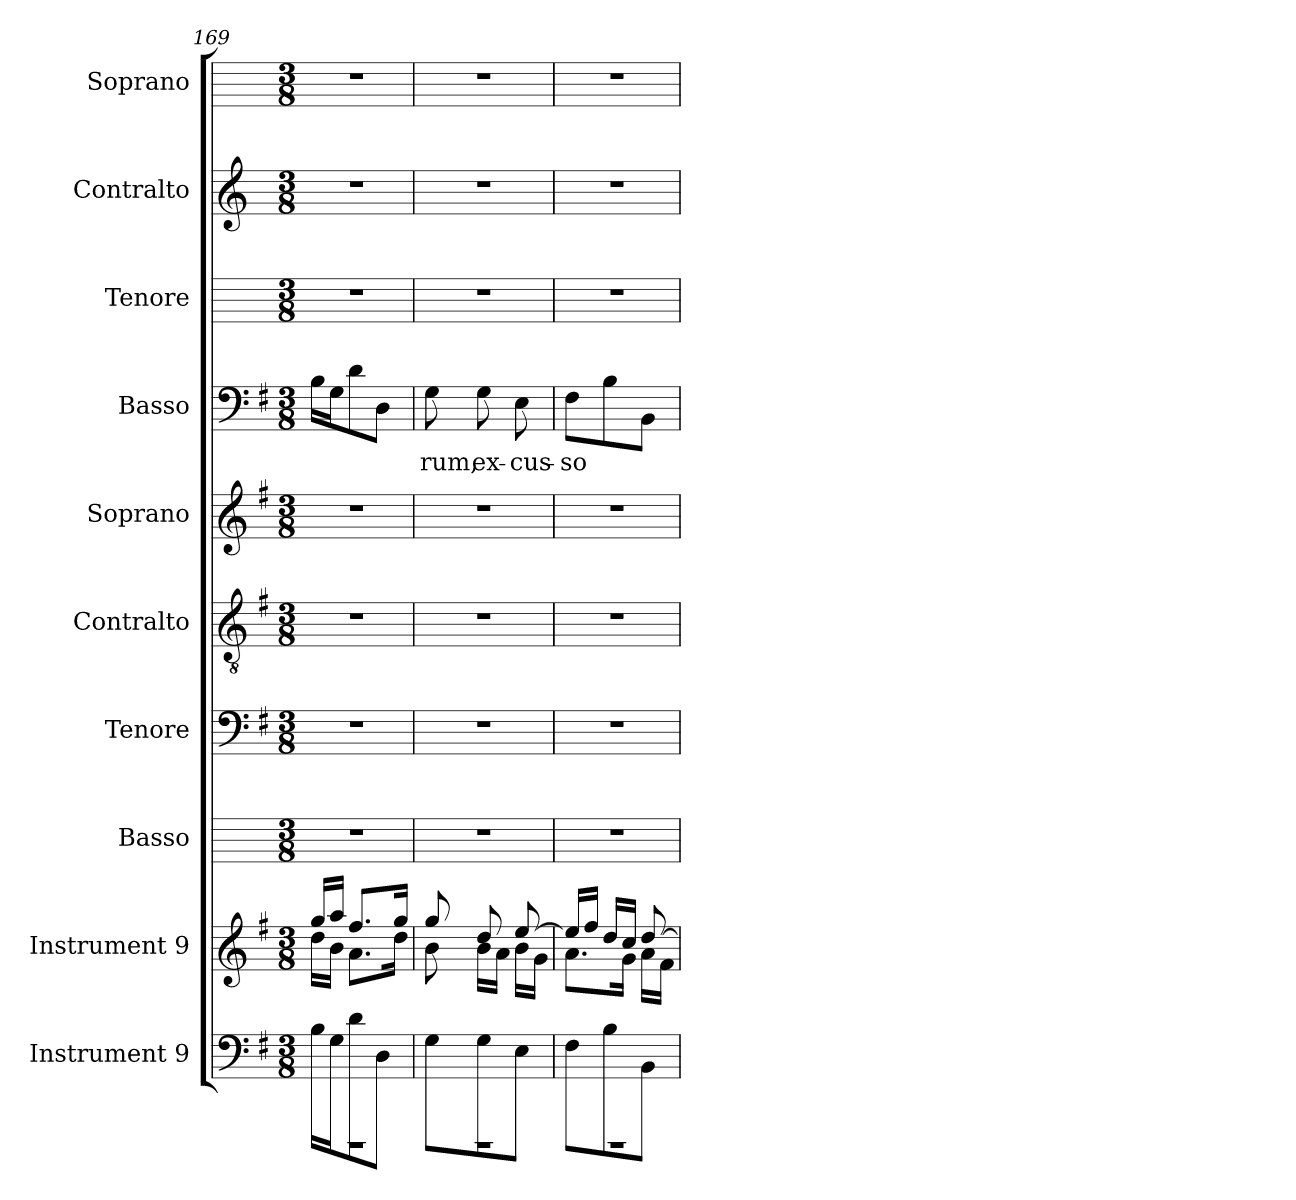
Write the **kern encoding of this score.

**kern	**kern	**kern	**kern	**kern	**kern	**kern	**text	**kern	**kern	**kern
*part10	*part9	*part8	*part7	*part6	*part5	*part4	*part4	*part3	*part2	*part1
*staff10	*staff9	*staff8	*staff7	*staff6	*staff5	*staff4	*staff4	*staff3	*staff2	*staff1
*I"Instrument 9	*I"Instrument 9	*I"Basso	*I"Tenore	*I"Contralto	*I"Soprano	*I"Basso	*	*I"Tenore	*I"Contralto	*I"Soprano
*	*	*	*	*	*	*I'Basso	*	*	*I'Contralto	*
!!LO:LB:g=z
*clefF4	*clefG2	*	*clefF4	*clefGv2	*clefG2	*clefF4	*	*	*clefG2	*
*k[f#]	*k[f#]	*k[]	*k[f#]	*k[f#]	*k[f#]	*k[f#]	*	*k[]	*k[]	*k[]
*G:	*G:	*C:	*G:	*G:	*G:	*G:	*	*C:	*C:	*C:
*M3/8	*M3/8	*M3/8	*M3/8	*M3/8	*M3/8	*M3/8	*	*M3/8	*M3/8	*M3/8
=169	=169	=169	=169	=169	=169	=169	=169	=169	=169	=169
*^	*^	*	*	*	*	*	*	*	*	*
!	!	!	!	!	!	!	!	!	!LO:LY:b:cj	!	!	!
4.rCCC	16B\L	16gg/L	16dd\L	4.r	4.r	4.r	4.r	16B\L	--	4.r	4.r	4.r
!	!	!	!	!	!	!	!	!	!LO:LY:b:cj	!	!	!
.	16G\	16aa/J	16b\J	.	.	.	.	16G\	--	.	.	.
!	!	!	!	!	!	!	!	!	!LO:LY:b:cj	!	!	!
.	8d\	8.ff#/L	8.a\L	.	.	.	.	8d\	--	.	.	.
!	!	!	!	!	!	!	!	!	!LO:LY:b:cj	!	!	!
.	8D\J	.	.	.	.	.	.	8D\J	--	.	.	.
.	.	16gg/J	16dd\J	.	.	.	.	.	.	.	.	.
=170	=170	=170	=170	=170	=170	=170	=170	=170	=170	=170	=170	=170
!	!	!	!	!	!	!	!	!	!LO:LY:b:cj	!	!	!
4.rCCC	8G\L	8gg/	8b\	4.r	4.r	4.r	4.r	8G\	-rum,	4.r	4.r	4.r
!	!	!	!	!	!	!	!	!	!LO:LY:b:cj	!	!	!
.	8G\	8dd/	16b\L	.	.	.	.	8G\	ex-	.	.	.
.	.	.	16a\J	.	.	.	.	.	.	.	.	.
!	!	!	!	!	!	!	!	!	!LO:LY:b:cj	!	!	!
.	8E\J	[>8ee/	16b\L	.	.	.	.	8E\	-cus-	.	.	.
.	.	.	16g\J	.	.	.	.	.	.	.	.	.
=171	=171	=171	=171	=171	=171	=171	=171	=171	=171	=171	=171	=171
!	!	!	!	!	!	!	!	!	!LO:LY:b:cj	!	!	!
4.rCCC	8F#\L	16ee/L]	8.a\L	4.r	4.r	4.r	4.r	8F#\L	-so-	4.r	4.r	4.r
.	.	16ff#/J	.	.	.	.	.	.	.	.	.	.
!	!	!	!	!	!	!	!	!	!LO:LY:b:cj	!	!	!
.	8B\	16dd/L	.	.	.	.	.	8B\	--	.	.	.
.	.	16cc/J	16g\J	.	.	.	.	.	.	.	.	.
!	!	!	!	!	!	!	!	!	!LO:LY:b:cj	!	!	!
.	8BB\J	[>8dd/	16a\L	.	.	.	.	8BB\J	--	.	.	.
.	.	.	16f#\J	.	.	.	.	.	.	.	.	.
*v	*v	*	*	*	*	*	*	*	*	*	*	*
*	*v	*v	*	*	*	*	*	*	*	*	*
=	=	=	=	=	=	=	=	=	=	=
*-	*-	*-	*-	*-	*-	*-	*-	*-	*-	*-
